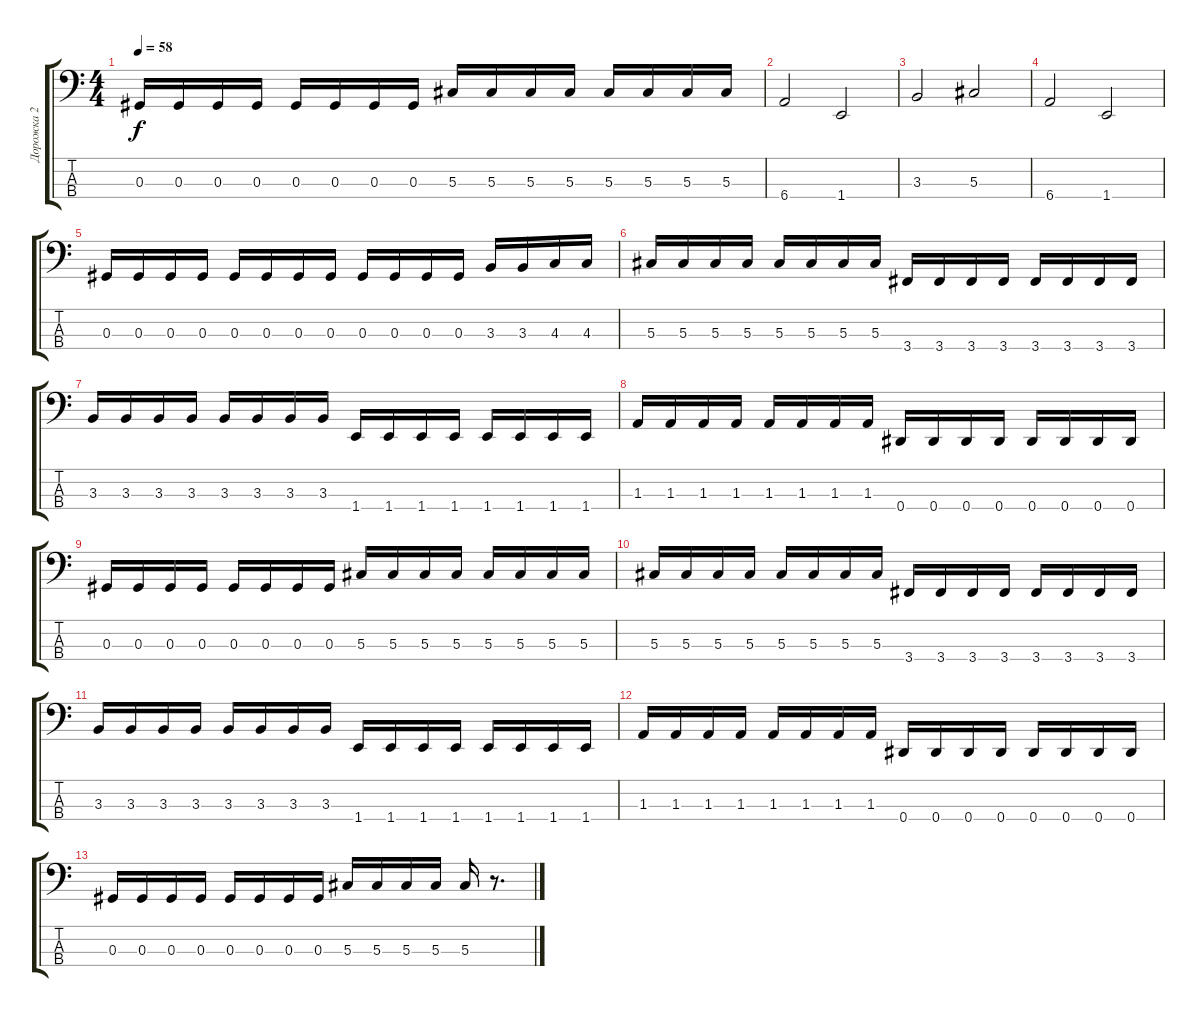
\track ("Дорожка 2" "Дорожка 2") {instrument electricbassfinger}
\staff {score tabs}
\tuning (Gb2 Db2 Ab1 Eb1) {hide}
\ts (4 4)
\tempo 58
\clef f4
\ks c
0.3.16{dy f} 0.3.16 0.3.16 0.3.16 0.3.16 0.3.16 0.3.16 0.3.16 5.3.16 5.3.16 5.3.16 5.3.16 5.3.16 5.3.16 5.3.16 5.3.16 |
6.4.2 1.4.2 |
3.3.2 5.3.2 |
6.4.2 1.4.2 |
0.3.16 0.3.16 0.3.16 0.3.16 0.3.16 0.3.16 0.3.16 0.3.16 0.3.16 0.3.16 0.3.16 0.3.16 3.3.16 3.3.16 4.3.16 4.3.16 |
5.3.16 5.3.16 5.3.16 5.3.16 5.3.16 5.3.16 5.3.16 5.3.16 3.4.16 3.4.16 3.4.16 3.4.16 3.4.16 3.4.16 3.4.16 3.4.16 |
3.3.16 3.3.16 3.3.16 3.3.16 3.3.16 3.3.16 3.3.16 3.3.16 1.4.16 1.4.16 1.4.16 1.4.16 1.4.16 1.4.16 1.4.16 1.4.16 |
1.3.16 1.3.16 1.3.16 1.3.16 1.3.16 1.3.16 1.3.16 1.3.16 0.4.16 0.4.16 0.4.16 0.4.16 0.4.16 0.4.16 0.4.16 0.4.16 |
0.3.16 0.3.16 0.3.16 0.3.16 0.3.16 0.3.16 0.3.16 0.3.16 5.3.16 5.3.16 5.3.16 5.3.16 5.3.16 5.3.16 5.3.16 5.3.16 |
5.3.16 5.3.16 5.3.16 5.3.16 5.3.16 5.3.16 5.3.16 5.3.16 3.4.16 3.4.16 3.4.16 3.4.16 3.4.16 3.4.16 3.4.16 3.4.16 |
3.3.16 3.3.16 3.3.16 3.3.16 3.3.16 3.3.16 3.3.16 3.3.16 1.4.16 1.4.16 1.4.16 1.4.16 1.4.16 1.4.16 1.4.16 1.4.16 |
1.3.16 1.3.16 1.3.16 1.3.16 1.3.16 1.3.16 1.3.16 1.3.16 0.4.16 0.4.16 0.4.16 0.4.16 0.4.16 0.4.16 0.4.16 0.4.16 |
0.3.16 0.3.16 0.3.16 0.3.16 0.3.16 0.3.16 0.3.16 0.3.16 5.3.16 5.3.16 5.3.16 5.3.16 5.3.16 r.8{d}
